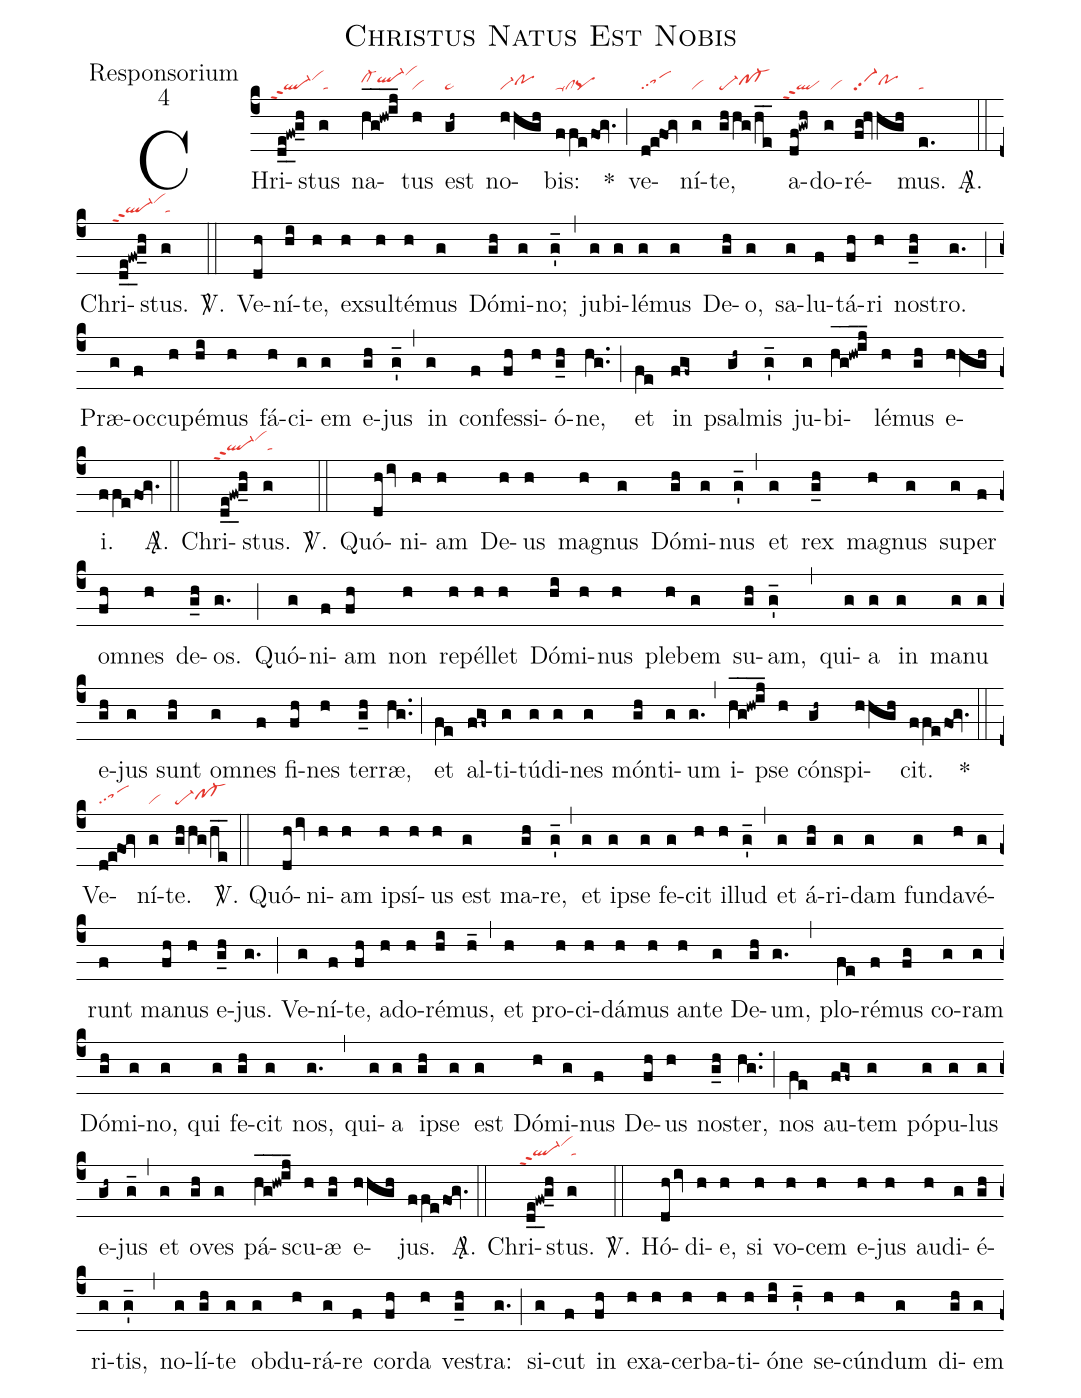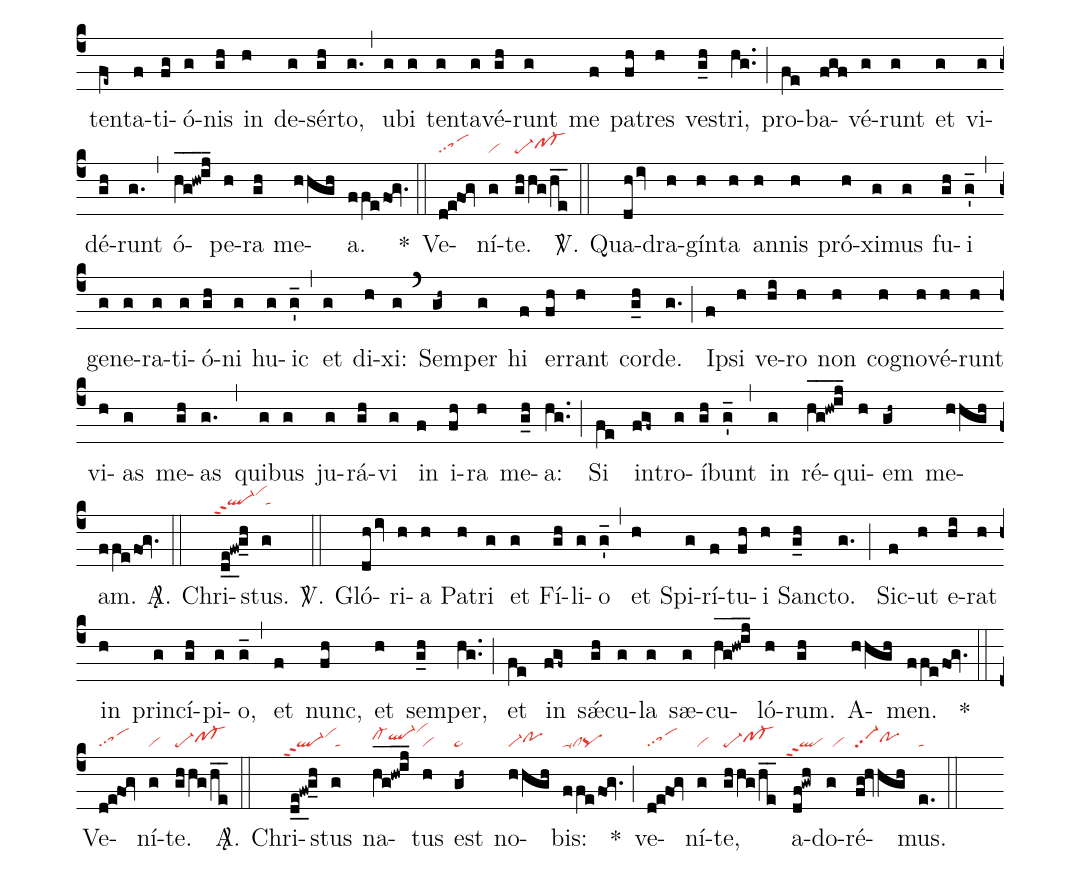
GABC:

name:Christus Natus Est Nobis;
office-part:Responsorium;
mode:4;
nabc-lines:1;
%%
(c4)
CHri(d_0e!fw_0!g_0h|``ql-ppt2vihj)stus(g|/ta) na(h_1g_1!hw_1!ij_1|cl-hiql-hivihl)tus(h|vi) est(gh~|ta>) no(hhgh|vi-pohh)bis:(ffe/fOg.|ta-clpq) *(;)
ve(d!efOg|sapp1)ní(g|vi)te,(gh/hg/he__|pe-pf-hh) a(df!gwh|``qlppt2)do(g|//vi)ré(fg!hvhgh|vi-pp2pohh)mus.(e.|ta) <sp>A/</sp>.(::)

Chri(d_0e!fw_0!g_0h|``ql-ppt2vihj)stus.(g|/ta) <sp>V/</sp>.(::)

Ve(dh)ní(hi)te,(h) ex(h)sul(h)té(h)mus(g) Dó(gh)mi(g)no;(g'_) (,)
ju(g)bi(g)lé(g)mus(g) De(gh)o,(g) sa(g)lu(f)tá(fh)ri(h) no(g_h)stro.(g.) (;)
Præ(g)oc(f)cu(h)pé(hi)mus(h) fá(h)ci(g)em(g) e(gh)jus(g'_) (,)
in(g) con(f)fes(fh)si(h)ó(g_h)ne,(hg..) (;)
et(fe) in(fgf~) psal(gh~)mis(g'_) ju(g)bi(h_1g_1!hw_1!ij_1)lé(h)mus(gh) e(h/hgh)i.(ffe/fOg.) <sp>A/</sp>.(::)

Chri(d_0e!fw_0!g_0h|``ql-ppt2vihj)stus.(g|/ta) <sp>V/</sp>.(::)

Quó(dh/iv)ni(h)am(h) De(h)us(h) mag(h)nus(g) Dó(gh)mi(g)nus(g'_) (,)
et(g) rex(g_h) mag(h)nus(g) su(g)per(f) om(fh)nes(h) de(g_h)os.(g.) (;)
Quó(g)ni(f)am(fh) non(h) re(h)pél(h)let(h) Dó(hi)mi(h)nus(h) ple(h)bem(g) su(gh)am,(g'_) (,)
qui(g)a(g) in(g) ma(g)nu(g) e(gh)jus(g) sunt(gh) om(g)nes(f) fi(fh)nes(h) ter(g_h)ræ,(hg..) (;)
et(fe) al(fgf~)ti(g)tú(g)di(g)nes(g) món(gh)ti(g)um(g.) (,)
i(h_1g_1!hw_1!ij_1)pse(h) cón(gh~)spi(h/hgh)cit.(ffe/fOg.) *(::)

Ve(d!efOg|sapp1)ní(g|vi)te.(gh/hg/he__|pe-pf-hh) <sp>V/</sp>.(::)

Quó(dh/iv)ni(h)am(h) ip(h)sí(h)us(h) est(g) ma(gh)re,(g'_) (,)
et(g) ip(g)se(g) fe(g)cit(h) il(h)lud(g'_) (,)
et(g) á(gh)ri(g)dam(g) fun(g)da(h)vé(g)runt(f) ma(fh)nus(h) e(g_h)jus.(g.) (;)
Ve(g)ní(f)te,(fh) a(h)do(h)ré(hi)mus,(h_) (,)
et(h) pro(h)ci(h)dá(h)mus(h) an(h)te(g) De(gh)um,(g.) (,)
plo(fe)ré(f)mus(fg) co(g)ram(g) Dó(gh)mi(g)no,(g) qui(g) fe(gh)cit(g) nos,(g.) (,)
qui(g)a(g) ip(gh)se(g) est(g) Dó(h)mi(g)nus(f) De(fh)us(h) no(g_h)ster,(hg..) (;)
nos(fe) au(fgf~)tem(g) pó(g)pu(g)lus(g) e(gh~)jus(g_) (,)
et(g) o(gh)ves(g) pá(h_1g_1!hw_1!ij_1)scu(h)æ(gh) e(h/hgh)jus.(ffe/fOg.) <sp>A/</sp>.(::)

Chri(d_0e!fw_0!g_0h|``ql-ppt2vihj)stus.(g|/ta) <sp>V/</sp>.(::)

Hó(dh/iv)di(h)e,(h) si(h) vo(h)cem(h) e(h)jus(h) au(h)di(g)é(gh)ri(g)tis,(g'_) (,)
no(g)lí(gh)te(g) ob(g)du(h)rá(g)re(f) cor(fh)da(h) ve(g_h)stra:(g.) (;)
si(g)cut(f) in(fh) ex(h)a(h)cer(h)ba(h)ti(h)ó(hi)ne(h'_) se(h)cún(h)dum(g) di(gh)em(g) ten(fe~)ta(f)ti(fg)ó(g)nis(gh) in(h) de(g)sér(gh)to,(g.) (,)
u(g)bi(g) ten(g)ta(g)vé(gh)runt(g) me(f) pa(fh)tres(h) ve(g_h)stri,(hg..) (;)
pro(fe)ba(fgf)vé(g)runt(g) et(g) vi(g)dé(gh)runt(g.) (,)
ó(h_1g_1!hw_1!ij_1)pe(h)ra(gh) me(h/hgh)a.(ffe/fOg.) *(::)

Ve(d!efOg|sapp1)ní(g|vi)te.(gh/hg/he__|pe-pf-hh) <sp>V/</sp>.(::)

Qua(dh/iv)dra(h)gín(h)ta(h) an(h)nis(h) pró(h)xi(g)mus(g) fu(gh)i(g'_) (,)
ge(g)ne(g)ra(g)ti(g)ó(gh)ni(g) hu(g)ic(g'_) (,)
et(g) di(h)xi:(g) (`)
Sem(gh~)per(g) hi(f) er(fh)rant(h) cor(g_h)de.(g.) (;)
Ip(f)si(h) ve(hi)ro(h) non(h) cog(h)no(h)vé(h)runt(h) vi(h)as(g) me(gh)as(g.) (,)
qui(g)bus(g) ju(g)rá(gh)vi(g) in(f) i(fh)ra(h) me(g_h)a:(hg..) (;)
Si(fe) in(fgf~)tro(g)í(gh)bunt(g'_) (,)
in(g) ré(h_1g_1!hw_1!ij_1)qui(h)em(gh~) me(h/hgh)am.(ffe/fOg.) <sp>A/</sp>.(::)

Chri(d_0e!fw_0!g_0h|``ql-ppt2vihj)stus.(g|/ta) <sp>V/</sp>.(::)

Gló(dh/iv)ri(h)a(h) Pa(h)tri(g) et(g) Fí(gh)li(g)o(g'_) (,)
et(h) Spi(g)rí(f)tu(fh)i(h) Sanc(g_h)to. (g.) (;)
Sic(f)ut(h) e(hi)rat(h) in(h) prin(g)cí(gh)pi(g)o,(g_) (,)
et(f) nunc,(fh) et(h) sem(g_h)per,(hg..) (;)
et(fe) in(fgf~) sǽ(gh)cu(g)la(g) sæ(g)cu(h_1g_1!hw_1!ij_1)ló(h)rum.(gh) A(h/hgh)men.(ffe/fOg.) *(::)

Ve(d!efOg|sapp1)ní(g|vi)te.(gh/hg/he__|pe-pf-hh) <sp>A/</sp>.(::)

Chri(d_0e!fw_0!g_0h|``ql-ppt2vihj)stus(g|/ta) na(h_1g_1!hw_1!ij_1|cl-hiql-hivihl)tus(h|vi) est(gh~|ta>) no(hhgh|vi-pohh)bis:(ffe/fOg.|ta-clpq) *(;)
ve(d!efOg|sapp1)ní(g|vi)te,(gh/hg/he__|pe-pf-hh) a(df!gwh|``qlppt2)do(g|//vi)ré(fg!hvhgh|vi-pp2pohh)mus.(e.|ta) (::)
